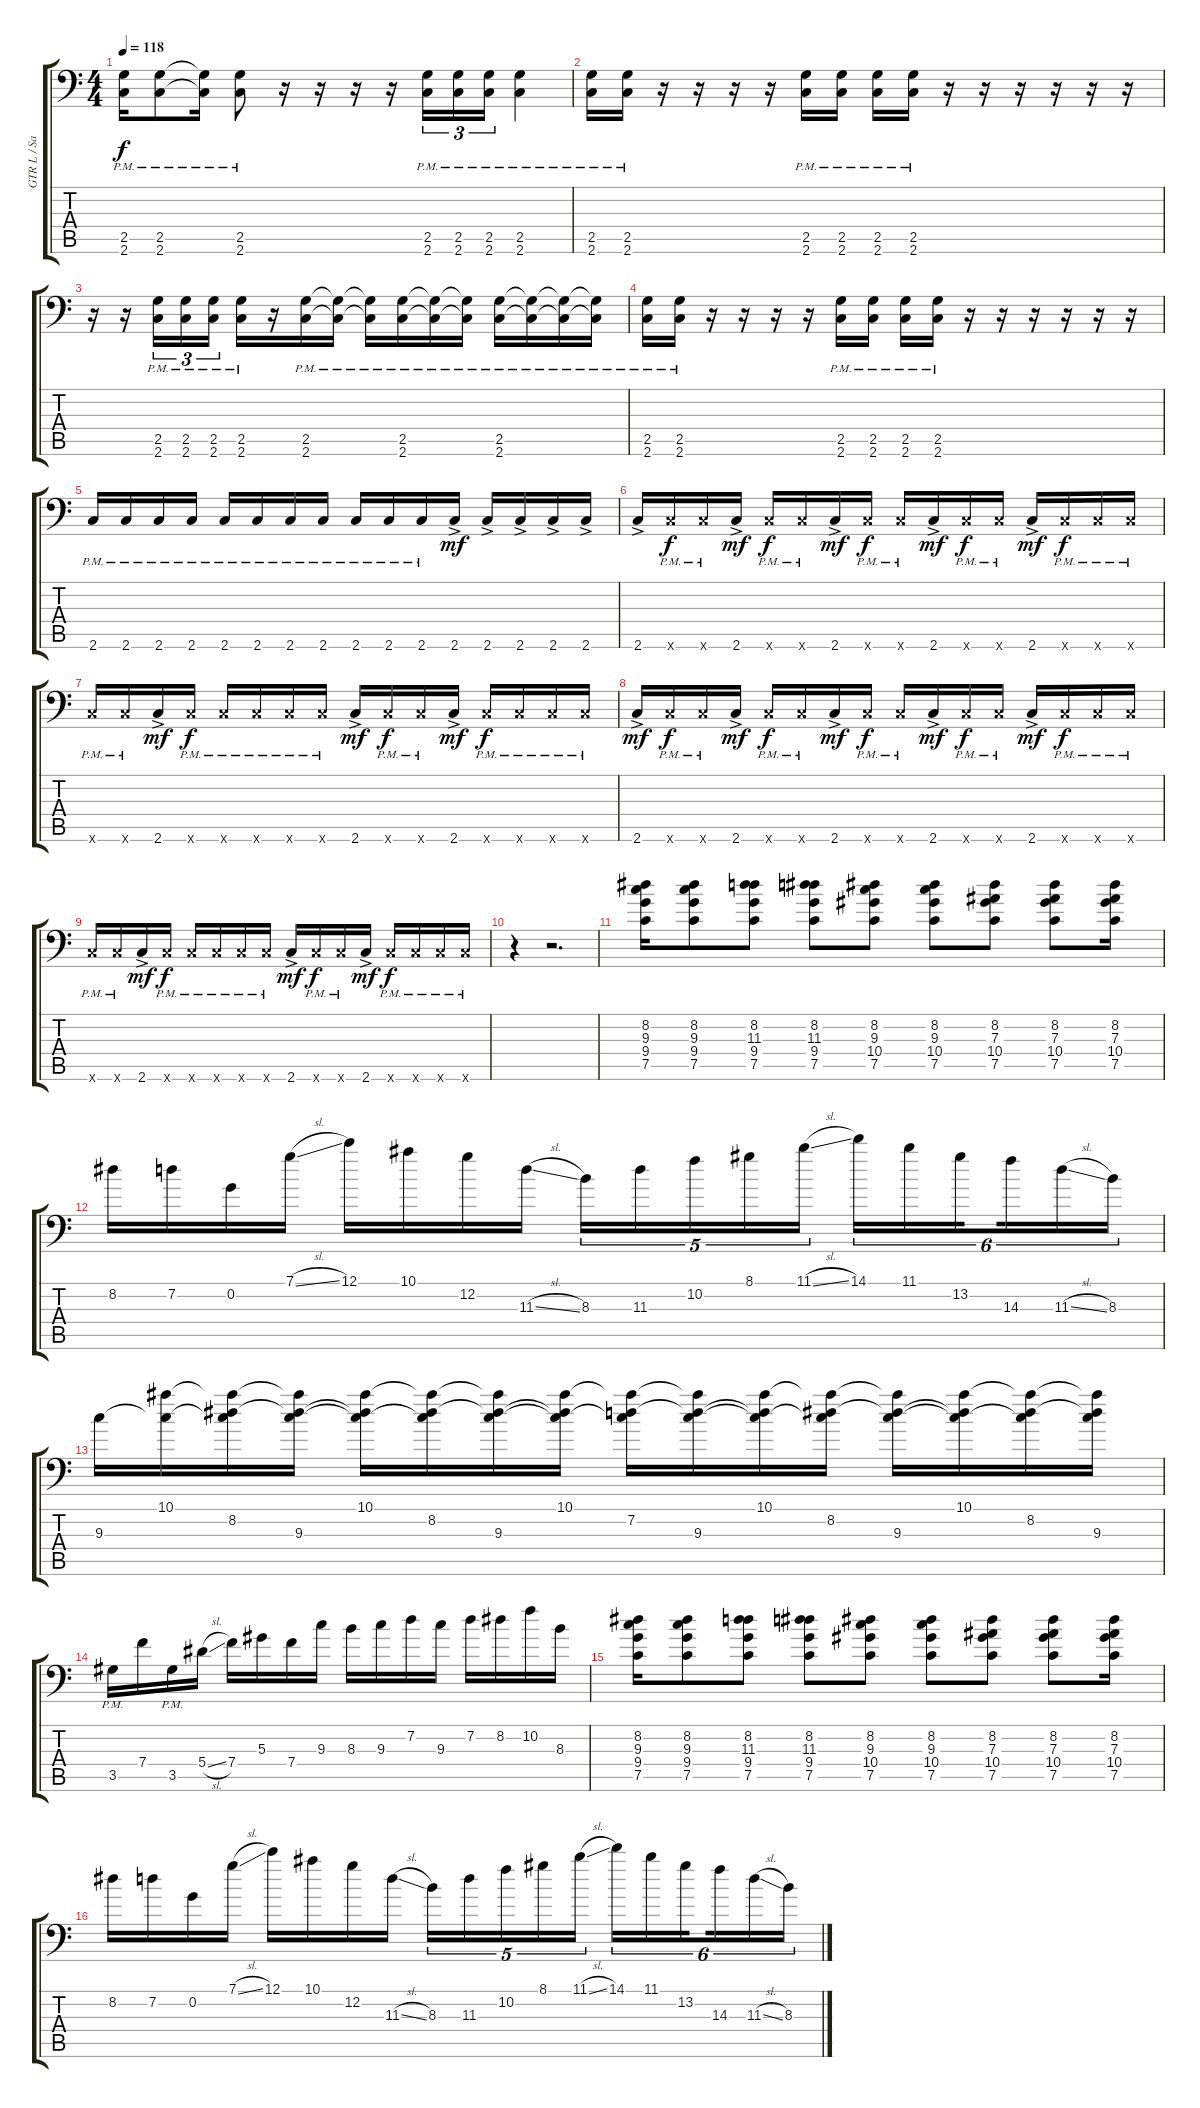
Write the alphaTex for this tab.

\track ("GTR L / Sanch" "GTR L / Sa") {instrument distortionguitar}
\staff {score tabs}
\tuning (C4 G3 Eb3 Bb2 F2 Bb1) {hide}
\ts (4 4)
\tempo 118
\clef f4
\ks c
(2.5{pm t} 2.6{pm t}).16{dy f} (2.5{pm} 2.6{pm}).8 (2.5{pm t} 2.6{pm t}).16 (2.5{pm} 2.6{pm}).8 r.16 r.16 r.16 r.16 (2.5{pm} 2.6{pm}).16{tu (3 2)} (2.5{pm} 2.6{pm}).16{tu (3 2)} (2.5{pm} 2.6{pm}).16{tu (3 2)} (2.5{pm} 2.6{pm}).4 |
(2.5{pm} 2.6{pm}).16 (2.5{pm} 2.6{pm}).16 r.16 r.16 r.16 r.16 (2.5{pm} 2.6{pm}).16 (2.5{pm} 2.6{pm}).16 (2.5{pm} 2.6{pm}).16 (2.5{pm} 2.6{pm}).16 r.16 r.16 r.16 r.16 r.16 r.16 |
r.16 r.16 (2.5{pm} 2.6{pm}).16{tu (3 2)} (2.5{pm} 2.6{pm}).16{tu (3 2)} (2.5{pm} 2.6{pm}).16{tu (3 2)} (2.5{pm} 2.6{pm}).16 r.16 (2.5{pm} 2.6{pm}).16 (2.5{pm t} 2.6{pm t}).16 (2.5{pm t} 2.6{pm t}).16 (2.5{pm} 2.6{pm}).16 (2.5{pm t} 2.6{pm t}).16 (2.5{pm t} 2.6{pm t}).16 (2.5{pm} 2.6{pm}).16 (2.5{pm t} 2.6{pm t}).16 (2.5{pm t} 2.6{pm t}).16 (2.5{pm t} 2.6{pm t}).16 |
(2.5{pm} 2.6{pm}).16 (2.5{pm} 2.6{pm}).16 r.16 r.16 r.16 r.16 (2.5{pm} 2.6{pm}).16 (2.5{pm} 2.6{pm}).16 (2.5{pm} 2.6{pm}).16 (2.5{pm} 2.6{pm}).16 r.16 r.16 r.16 r.16 r.16 r.16 |
2.6{pm}.16 2.6{pm}.16 2.6{pm}.16 2.6{pm}.16 2.6{pm}.16 2.6{pm}.16 2.6{pm}.16 2.6{pm}.16 2.6{pm}.16 2.6{pm}.16 2.6{pm}.16 2.6{ac}.16{dy mf} 2.6{ac}.16 2.6{ac}.16 2.6{ac}.16 2.6{ac}.16 |
2.6{ac}.16 2.6{pm x}.16{dy f} 2.6{pm x}.16 2.6{ac}.16{dy mf} 2.6{pm x}.16{dy f} 2.6{pm x}.16 2.6{ac}.16{dy mf} 2.6{pm x}.16{dy f} 2.6{pm x}.16 2.6{ac}.16{dy mf} 2.6{pm x}.16{dy f} 2.6{pm x}.16 2.6{ac}.16{dy mf} 2.6{pm x}.16{dy f} 2.6{pm x}.16 2.6{pm x}.16 |
2.6{pm x}.16 2.6{pm x}.16 2.6{ac}.16{dy mf} 2.6{pm x}.16{dy f} 2.6{pm x}.16 2.6{pm x}.16 2.6{pm x}.16 2.6{pm x}.16 2.6{ac}.16{dy mf} 2.6{pm x}.16{dy f} 2.6{pm x}.16 2.6{ac}.16{dy mf} 2.6{pm x}.16{dy f} 2.6{pm x}.16 2.6{pm x}.16 2.6{pm x}.16 |
2.6{ac}.16{dy mf} 2.6{pm x}.16{dy f} 2.6{pm x}.16 2.6{ac}.16{dy mf} 2.6{pm x}.16{dy f} 2.6{pm x}.16 2.6{ac}.16{dy mf} 2.6{pm x}.16{dy f} 2.6{pm x}.16 2.6{ac}.16{dy mf} 2.6{pm x}.16{dy f} 2.6{pm x}.16 2.6{ac}.16{dy mf} 2.6{pm x}.16{dy f} 2.6{pm x}.16 2.6{pm x}.16 |
2.6{pm x}.16 2.6{pm x}.16 2.6{ac}.16{dy mf} 2.6{pm x}.16{dy f} 2.6{pm x}.16 2.6{pm x}.16 2.6{pm x}.16 2.6{pm x}.16 2.6{ac}.16{dy mf} 2.6{pm x}.16{dy f} 2.6{pm x}.16 2.6{ac}.16{dy mf} 2.6{pm x}.16{dy f} 2.6{pm x}.16 2.6{pm x}.16 2.6{pm x}.16 |
r.4 r.2{d} |
(8.2 9.3 9.4 7.5).16 (8.2 9.3 9.4 7.5).8 (8.2 11.3 9.4 7.5).8 (8.2 11.3 9.4 7.5).8 (8.2 9.3 10.4 7.5).8 (8.2 9.3 10.4 7.5).8 (8.2 7.3 10.4 7.5).8 (8.2 7.3 10.4 7.5).8 (8.2 7.3 10.4 7.5).16 |
8.2.16 7.2.16 0.2.16 7.1{sl}.16 12.1.16 10.1.16 12.2.16 11.3{sl}.16 8.3.16{tu (5 4)} 11.3.16{tu (5 4)} 10.2.16{tu (5 4)} 8.1.16{tu (5 4)} 11.1{sl}.16{tu (5 4)} 14.1.16{tu (6 4)} 11.1.16{tu (6 4)} 13.2.16{tu (6 4) beam splitsecondary} 14.3.16{tu (6 4)} 11.3{sl}.16{tu (6 4)} 8.3.16{tu (6 4)} |
9.3.16 (10.1 9.3{t}).16 (10.1{t} 8.2 9.3{t}).16 (10.1{t} 8.2{t} 9.3).16 (10.1 8.2{t} 9.3{t}).16 (10.1{t} 8.2 9.3{t}).16 (10.1{t} 8.2{t} 9.3).16 (10.1 8.2{t} 9.3{t}).16 (10.1{t} 7.2 9.3{t}).16 (10.1{t} 7.2{t} 9.3).16 (10.1 7.2{t} 9.3{t}).16 (10.1{t} 8.2 9.3{t}).16 (10.1{t} 8.2{t} 9.3).16 (10.1 8.2{t} 9.3{t}).16 (10.1{t} 8.2 9.3{t}).16 (10.1{t} 8.2{t} 9.3).16 |
3.5{pm}.16 7.4.16 3.5{pm}.16 5.4{sl}.16 7.4.16 5.3.16 7.4.16 9.3.16 8.3.16 9.3.16 7.2.16 9.3.16 7.2.16 8.2.16 10.2.16 8.3.16 |
(8.2 9.3 9.4 7.5).16 (8.2 9.3 9.4 7.5).8 (8.2 11.3 9.4 7.5).8 (8.2 11.3 9.4 7.5).8 (8.2 9.3 10.4 7.5).8 (8.2 9.3 10.4 7.5).8 (8.2 7.3 10.4 7.5).8 (8.2 7.3 10.4 7.5).8 (8.2 7.3 10.4 7.5).16 |
8.2.16 7.2.16 0.2.16 7.1{sl}.16 12.1.16 10.1.16 12.2.16 11.3{sl}.16 8.3.16{tu (5 4)} 11.3.16{tu (5 4)} 10.2.16{tu (5 4)} 8.1.16{tu (5 4)} 11.1{sl}.16{tu (5 4)} 14.1.16{tu (6 4)} 11.1.16{tu (6 4)} 13.2.16{tu (6 4) beam splitsecondary} 14.3.16{tu (6 4)} 11.3{sl}.16{tu (6 4)} 8.3.16{tu (6 4)}
